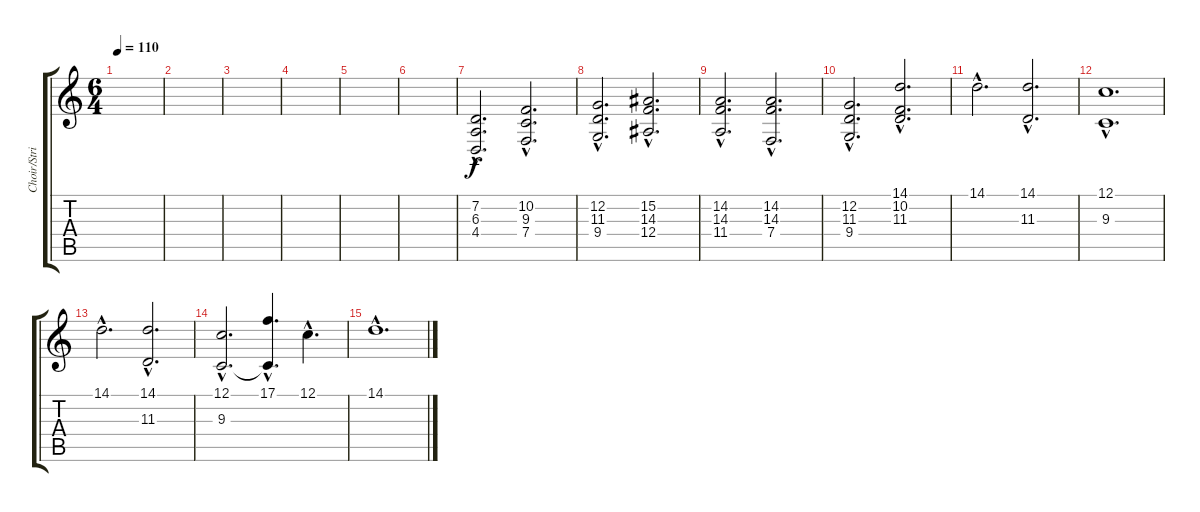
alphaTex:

\track ("Choir/Strings" "Choir/Stri") {instrument shakuhachi}
\staff {score tabs}
\tuning (C4 G3 Eb3 Bb2 F2 C2) {hide}
\ts (6 4)
\tempo 110
\clef g2
\ks c
|
|
|
|
|
|
(7.2{hac} 6.3{hac} 4.4{hac}).2{d instrument stringensemble1} (10.2{hac} 9.3{hac} 7.4{hac}).2{d} |
(12.2{hac} 11.3{hac} 9.4{hac}).2{d} (15.2{hac} 14.3{hac} 12.4{hac}).2{d} |
(14.2{hac} 14.3{hac} 11.4{hac}).2{d} (14.2{hac} 14.3{hac} 7.4{hac}).2{d} |
(12.2{hac} 11.3{hac} 9.4{hac}).2{d} (14.1{hac} 10.2{hac} 11.3{hac}).2{d} |
14.1{hac}.2{d} (14.1{hac} 11.3{hac}).2{d} |
(12.1{hac} 9.3{hac}).1{d} |
14.1{hac}.2{d} (14.1{hac} 11.3{hac}).2{d} |
(12.1{hac} 9.3{hac}).2{d} (17.1{hac} 9.3{hac t}).4{d} 12.1{hac}.4{d} |
14.1{hac}.1{d}
